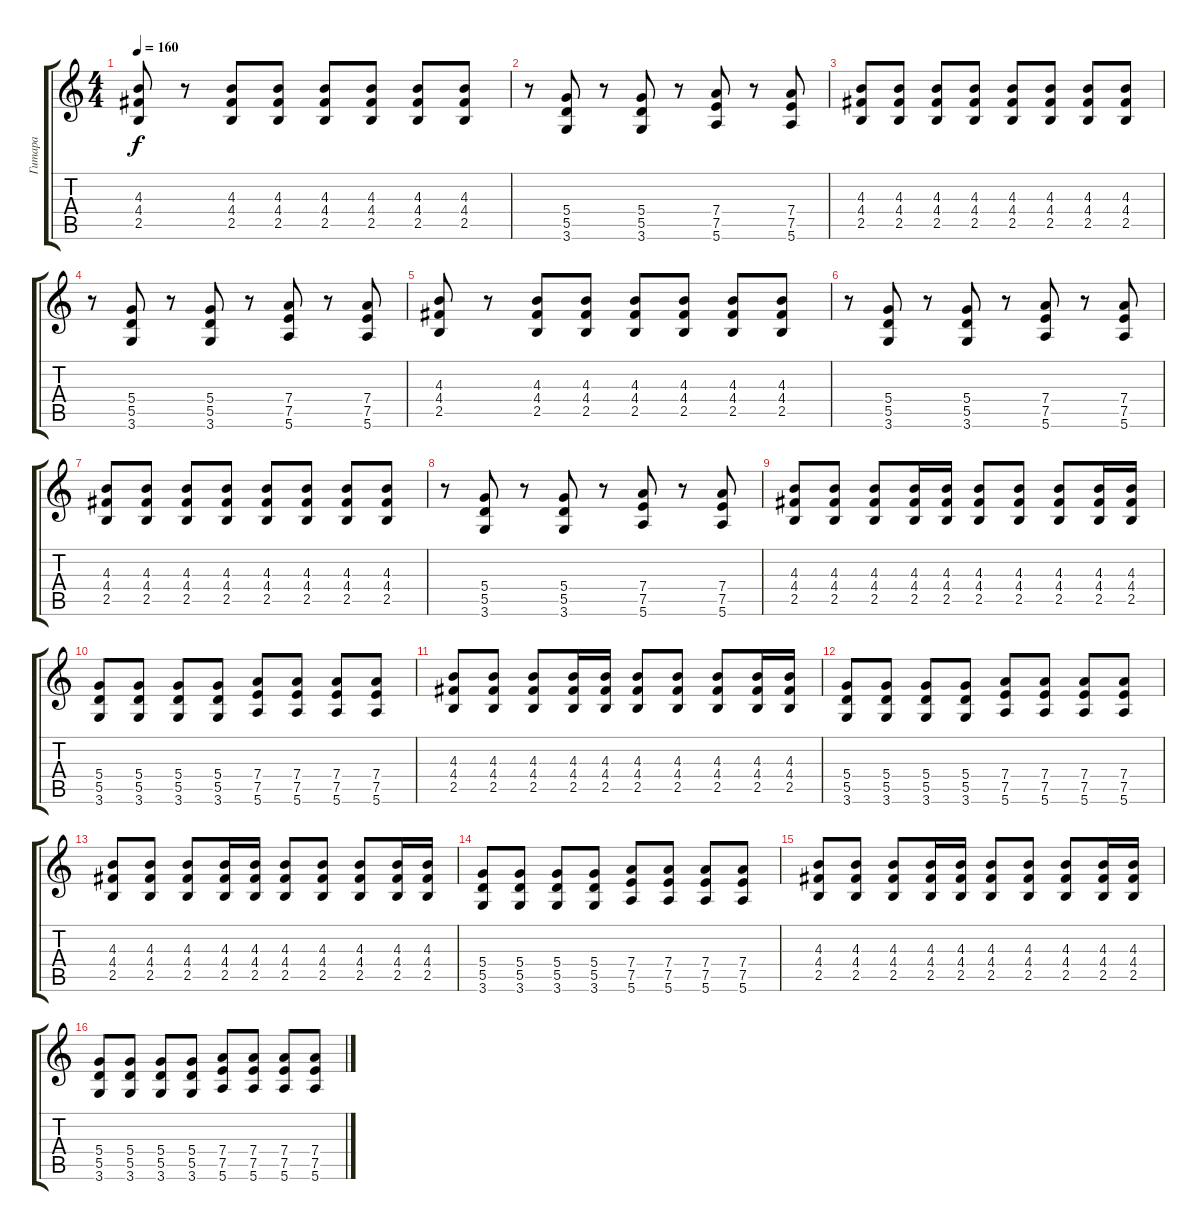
\track ("Гитара" "Гитара") {instrument distortionguitar}
\staff {score tabs}
\tuning (E4 B3 G3 D3 A2 E2) {hide}
\ts (4 4)
\tempo 160
\clef g2
\ks c
(4.3 4.4 2.5).8{dy f instrument distortionguitar} r.8 (4.3 4.4 2.5).8 (4.3 4.4 2.5).8 (4.3 4.4 2.5).8 (4.3 4.4 2.5).8 (4.3 4.4 2.5).8 (4.3 4.4 2.5).8 |
r.8 (5.4 5.5 3.6).8 r.8 (5.4 5.5 3.6).8 r.8 (7.4 7.5 5.6).8 r.8 (7.4 7.5 5.6).8 |
(4.3 4.4 2.5).8 (4.3 4.4 2.5).8 (4.3 4.4 2.5).8 (4.3 4.4 2.5).8 (4.3 4.4 2.5).8 (4.3 4.4 2.5).8 (4.3 4.4 2.5).8 (4.3 4.4 2.5).8 |
r.8 (5.4 5.5 3.6).8 r.8 (5.4 5.5 3.6).8 r.8 (7.4 7.5 5.6).8 r.8 (7.4 7.5 5.6).8 |
(4.3 4.4 2.5).8 r.8 (4.3 4.4 2.5).8 (4.3 4.4 2.5).8 (4.3 4.4 2.5).8 (4.3 4.4 2.5).8 (4.3 4.4 2.5).8 (4.3 4.4 2.5).8 |
r.8 (5.4 5.5 3.6).8 r.8 (5.4 5.5 3.6).8 r.8 (7.4 7.5 5.6).8 r.8 (7.4 7.5 5.6).8 |
(4.3 4.4 2.5).8 (4.3 4.4 2.5).8 (4.3 4.4 2.5).8 (4.3 4.4 2.5).8 (4.3 4.4 2.5).8 (4.3 4.4 2.5).8 (4.3 4.4 2.5).8 (4.3 4.4 2.5).8 |
r.8 (5.4 5.5 3.6).8 r.8 (5.4 5.5 3.6).8 r.8 (7.4 7.5 5.6).8 r.8 (7.4 7.5 5.6).8 |
(4.3 4.4 2.5).8 (4.3 4.4 2.5).8 (4.3 4.4 2.5).8 (4.3 4.4 2.5).16 (4.3 4.4 2.5).16 (4.3 4.4 2.5).8 (4.3 4.4 2.5).8 (4.3 4.4 2.5).8 (4.3 4.4 2.5).16 (4.3 4.4 2.5).16 |
(5.4 5.5 3.6).8 (5.4 5.5 3.6).8 (5.4 5.5 3.6).8 (5.4 5.5 3.6).8 (7.4 7.5 5.6).8 (7.4 7.5 5.6).8 (7.4 7.5 5.6).8 (7.4 7.5 5.6).8 |
(4.3 4.4 2.5).8 (4.3 4.4 2.5).8 (4.3 4.4 2.5).8 (4.3 4.4 2.5).16 (4.3 4.4 2.5).16 (4.3 4.4 2.5).8 (4.3 4.4 2.5).8 (4.3 4.4 2.5).8 (4.3 4.4 2.5).16 (4.3 4.4 2.5).16 |
(5.4 5.5 3.6).8 (5.4 5.5 3.6).8 (5.4 5.5 3.6).8 (5.4 5.5 3.6).8 (7.4 7.5 5.6).8 (7.4 7.5 5.6).8 (7.4 7.5 5.6).8 (7.4 7.5 5.6).8 |
(4.3 4.4 2.5).8 (4.3 4.4 2.5).8 (4.3 4.4 2.5).8 (4.3 4.4 2.5).16 (4.3 4.4 2.5).16 (4.3 4.4 2.5).8 (4.3 4.4 2.5).8 (4.3 4.4 2.5).8 (4.3 4.4 2.5).16 (4.3 4.4 2.5).16 |
(5.4 5.5 3.6).8 (5.4 5.5 3.6).8 (5.4 5.5 3.6).8 (5.4 5.5 3.6).8 (7.4 7.5 5.6).8 (7.4 7.5 5.6).8 (7.4 7.5 5.6).8 (7.4 7.5 5.6).8 |
(4.3 4.4 2.5).8 (4.3 4.4 2.5).8 (4.3 4.4 2.5).8 (4.3 4.4 2.5).16 (4.3 4.4 2.5).16 (4.3 4.4 2.5).8 (4.3 4.4 2.5).8 (4.3 4.4 2.5).8 (4.3 4.4 2.5).16 (4.3 4.4 2.5).16 |
(5.4 5.5 3.6).8 (5.4 5.5 3.6).8 (5.4 5.5 3.6).8 (5.4 5.5 3.6).8 (7.4 7.5 5.6).8 (7.4 7.5 5.6).8 (7.4 7.5 5.6).8 (7.4 7.5 5.6).8
